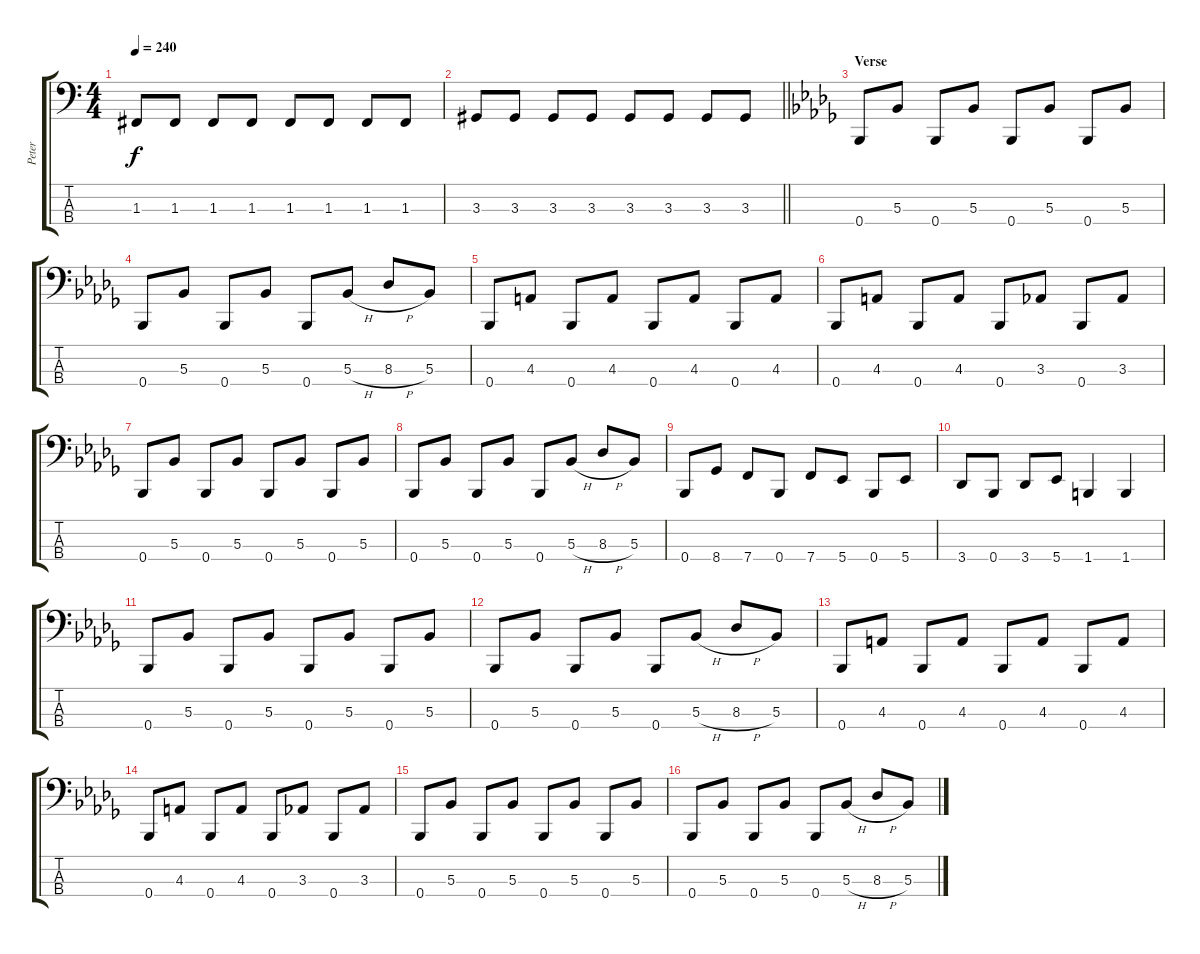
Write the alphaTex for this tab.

\track ("Peter" "Peter") {instrument electricbassfinger}
\staff {score tabs}
\tuning (Eb2 Bb1 F1 Bb0) {hide}
\ts (4 4)
\tempo 240
\clef f4
\ks c
1.3.8{dy f} 1.3.8 1.3.8 1.3.8 1.3.8 1.3.8 1.3.8 1.3.8 |
\barLineRight lightlight
3.3.8 3.3.8 3.3.8 3.3.8 3.3.8 3.3.8 3.3.8 3.3.8 |
\section ("" "Verse")
\ks bbminor
0.4.8 5.3.8 0.4.8 5.3.8 0.4.8 5.3.8 0.4.8 5.3.8 |
0.4.8 5.3.8 0.4.8 5.3.8 0.4.8 5.3{h}.8 8.3{h}.8 5.3.8 |
0.4.8 4.3.8 0.4.8 4.3.8 0.4.8 4.3.8 0.4.8 4.3.8 |
0.4.8 4.3.8 0.4.8 4.3.8 0.4.8 3.3.8 0.4.8 3.3.8 |
0.4.8 5.3.8 0.4.8 5.3.8 0.4.8 5.3.8 0.4.8 5.3.8 |
0.4.8 5.3.8 0.4.8 5.3.8 0.4.8 5.3{h}.8 8.3{h}.8 5.3.8 |
0.4.8 8.4.8 7.4.8 0.4.8 7.4.8 5.4.8 0.4.8 5.4.8 |
3.4.8 0.4.8 3.4.8 5.4.8 1.4.4 1.4.4 |
0.4.8 5.3.8 0.4.8 5.3.8 0.4.8 5.3.8 0.4.8 5.3.8 |
0.4.8 5.3.8 0.4.8 5.3.8 0.4.8 5.3{h}.8 8.3{h}.8 5.3.8 |
0.4.8 4.3.8 0.4.8 4.3.8 0.4.8 4.3.8 0.4.8 4.3.8 |
0.4.8 4.3.8 0.4.8 4.3.8 0.4.8 3.3.8 0.4.8 3.3.8 |
0.4.8 5.3.8 0.4.8 5.3.8 0.4.8 5.3.8 0.4.8 5.3.8 |
0.4.8 5.3.8 0.4.8 5.3.8 0.4.8 5.3{h}.8 8.3{h}.8 5.3.8
